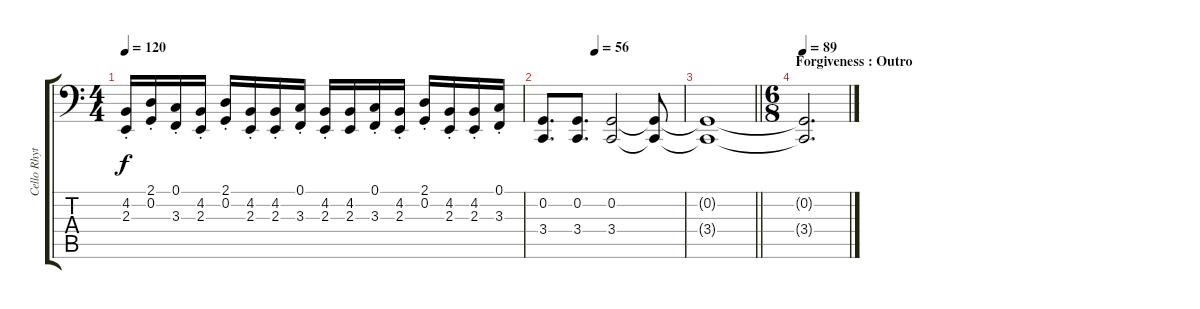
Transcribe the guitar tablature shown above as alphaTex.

\track ("Cello Rhythm 1" "Cello Rhyt") {instrument cello}
\staff {score tabs}
\tuning (C3 G2 D2 A1 E1 B0) {hide}
\ts (4 4)
\tempo 120
\clef f4
\ks c
(4.2{st} 2.3{st}).16{dy f} (2.1{st} 0.2{st}).16 (0.1{st} 3.3{st}).16 (4.2{st} 2.3{st}).16 (2.1{st} 0.2{st}).16 (4.2{st} 2.3{st}).16 (4.2{st} 2.3{st}).16 (0.1{st} 3.3{st}).16 (4.2{st} 2.3{st}).16 (4.2 2.3).16 (0.1{st} 3.3{st}).16 (4.2{st} 2.3{st}).16 (2.1{st} 0.2{st}).16 (4.2{st} 2.3{st}).16 (4.2{st} 2.3{st}).16 (0.1{st} 3.3{st}).16 |
\tempo (56 0.375)
(0.2 3.4).8{d} (0.2 3.4).8{d} (0.2 3.4).2{volume 0} (0.2{t} 3.4{t}).8 |
\barLineRight lightlight
(0.2{t} 3.4{t}).1 |
\ts (6 8)
\section ("" "Forgiveness : Outro")
\tempo 89
(0.2{t} 3.4{t}).2{d}
